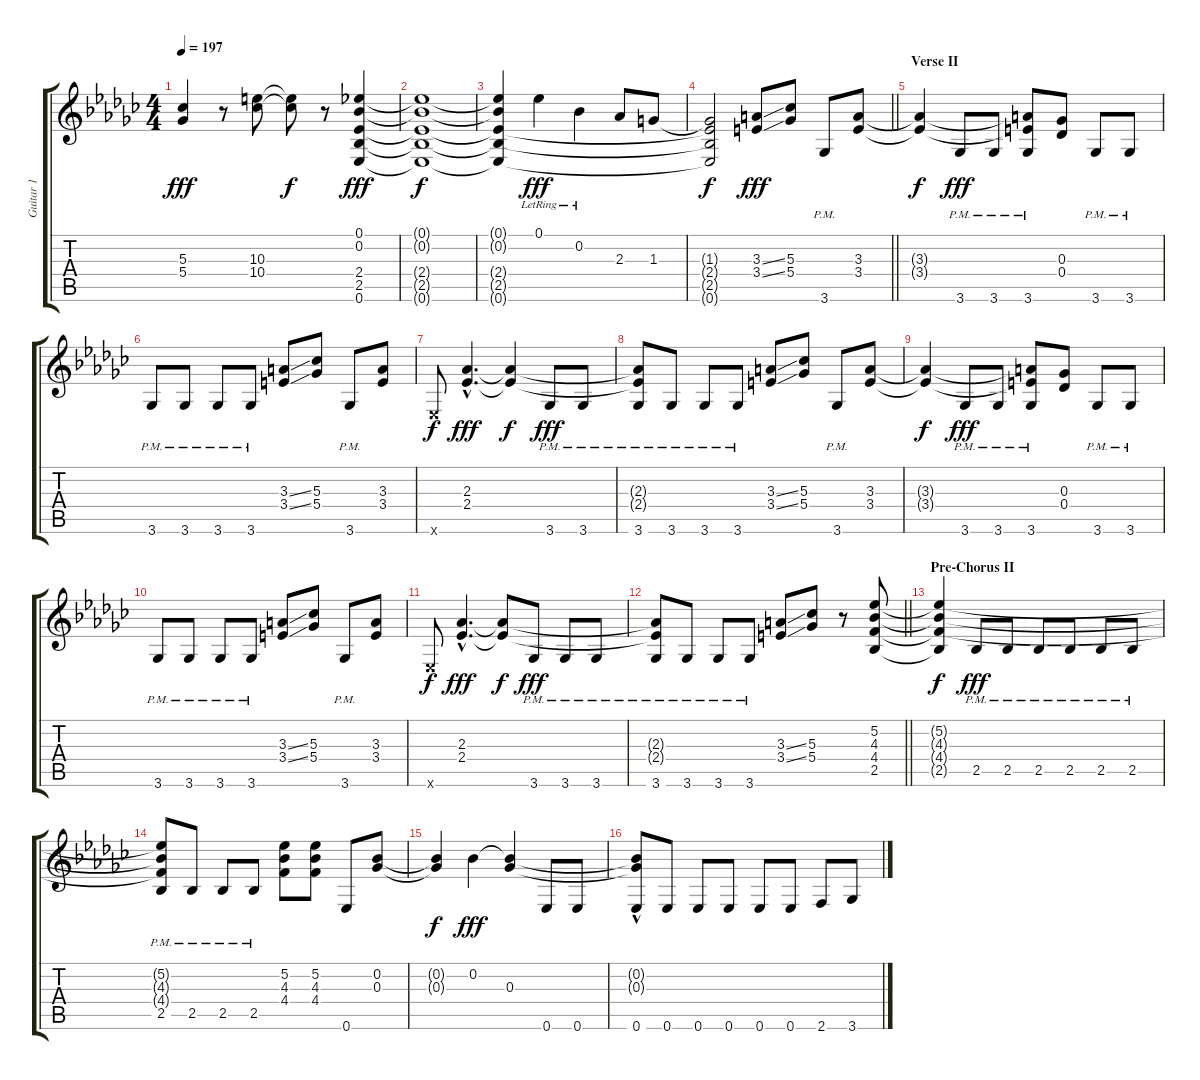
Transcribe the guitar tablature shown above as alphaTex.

\track ("Guitar 1" "Guitar 1") {instrument distortionguitar}
\staff {score tabs}
\tuning (Eb4 Bb3 Gb3 Db3 Ab2 Eb2) {hide}
\ts (4 4)
\tempo 197
\clef g2
\ks gb
(5.3 5.4).4{dy fff} r.8 (10.3 10.4).8 (10.3{t} 10.4{t}).8{dy f} r.8 (0.1 0.2 2.4 2.5 0.6).4{dy fff} |
(0.1{t} 0.2{t} 2.4{t} 2.5{t} 0.6{t}).1{dy f} |
(0.1{t} 0.2{t} 2.4{t} 2.5{t} 0.6{t}).4 0.1{lr}.4{dy fff} 0.2{lr}.4 2.3.8 1.3.8 |
\barLineRight lightlight
(1.3{t} 2.4{t} 2.5{t} 0.6{t}).2{dy f} (3.3{ss} 3.4{ss}).8{dy fff} (5.3 5.4).8 3.6{pm}.8 (3.3 3.4).8 |
\section ("" "Verse II")
(3.3{t} 3.4{t}).4{dy f} 3.6{pm}.8{dy fff} 3.6{pm}.8 (3.3{t} 3.4{t} 3.6{pm}).8 (0.3 0.4).8 3.6{pm}.8 3.6{pm}.8 |
3.6{pm}.8 3.6{pm}.8 3.6{pm}.8 3.6{pm}.8 (3.3{ss} 3.4{ss}).8 (5.3 5.4).8 3.6{pm}.8 (3.3 3.4).8 |
0.6{x}.8{dy f} (2.3{hac} 2.4{hac}).4{d dy fff} (2.3{t} 2.4{t}).4{dy f} 3.6{pm}.8{dy fff} 3.6{pm}.8 |
(2.3{t} 2.4{t} 3.6{pm}).8 3.6{pm}.8 3.6{pm}.8 3.6{pm}.8 (3.3{ss} 3.4{ss}).8 (5.3 5.4).8 3.6{pm}.8 (3.3 3.4).8 |
(3.3{t} 3.4{t}).4{dy f} 3.6{pm}.8{dy fff} 3.6{pm}.8 (3.3{t} 3.4{t} 3.6{pm}).8 (0.3 0.4).8 3.6{pm}.8 3.6{pm}.8 |
3.6{pm}.8 3.6{pm}.8 3.6{pm}.8 3.6{pm}.8 (3.3{ss} 3.4{ss}).8 (5.3 5.4).8 3.6{pm}.8 (3.3 3.4).8 |
0.6{x}.8{dy f} (2.3{hac} 2.4{hac}).4{d dy fff} (2.3{t} 2.4{t}).8{dy f} 3.6{pm}.8{dy fff} 3.6{pm}.8 3.6{pm}.8 |
\barLineRight lightlight
(2.3{t} 2.4{t} 3.6{pm}).8 3.6{pm}.8 3.6{pm}.8 3.6{pm}.8 (3.3{ss} 3.4{ss}).8 (5.3 5.4).8 r.8 (5.2 4.3 4.4 2.5).8 |
\section ("" "Pre-Chorus II")
(5.2{t} 4.3{t} 4.4{t} 2.5{t}).4{dy f} 2.5{pm}.8{dy fff} 2.5{pm}.8 2.5{pm}.8 2.5{pm}.8 2.5{pm}.8 2.5{pm}.8 |
(5.2{t} 4.3{t} 4.4{t} 2.5{pm}).8 2.5{pm}.8 2.5{pm}.8 2.5{pm}.8 (5.2 4.3 4.4).8 (5.2 4.3 4.4).8 0.6.8 (0.2 0.3).8 |
(0.2{t} 0.3{t}).4{dy f} 0.2.4{dy fff} (0.2{t} 0.3).4 0.6.8 0.6.8 |
(0.2{hac t} 0.3{hac t} 0.6).8 0.6.8 0.6.8 0.6.8 0.6.8 0.6.8 2.6.8 3.6.8
